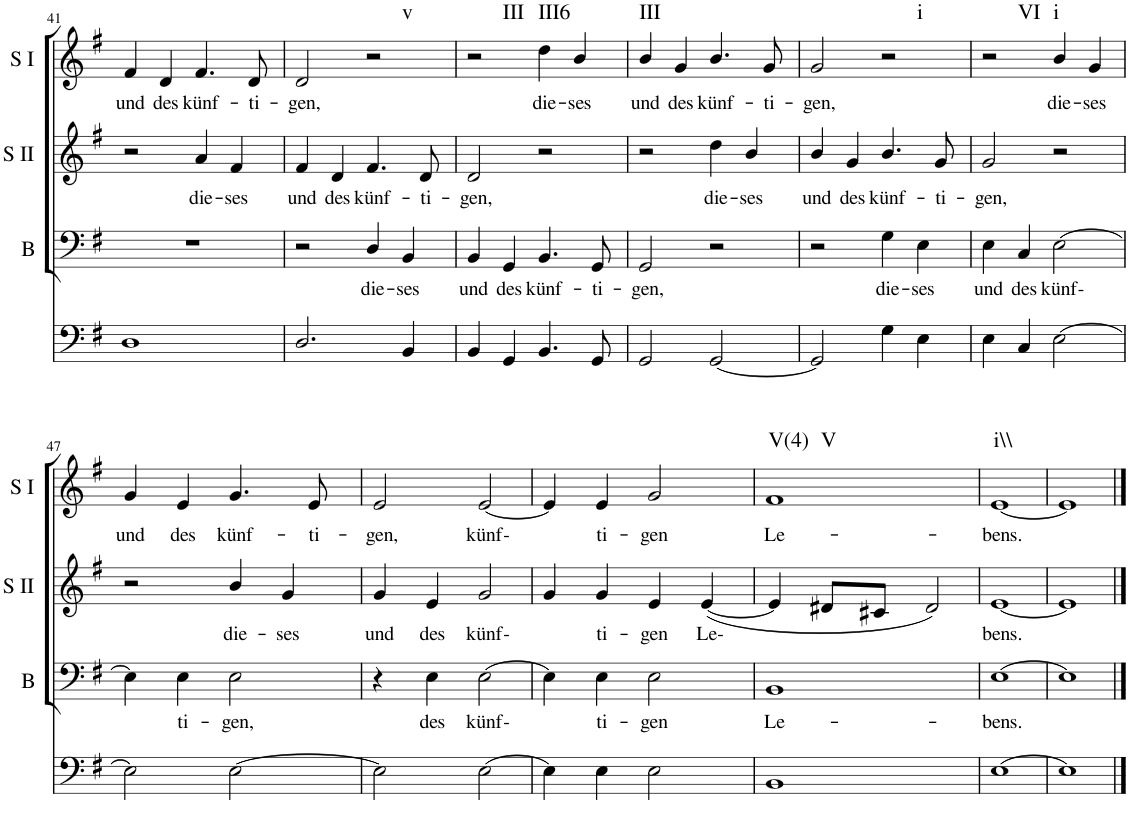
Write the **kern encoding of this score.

**kern	**kern	**text	**kern	**text	**kern	**text	**harte
*part4	*part3	*part3	*part2	*part2	*part1	*part1	*part1
*staff4	*staff3	*staff3	*staff2	*staff2	*staff1	*staff1	*
*I"Continuo	*I"Bass	*	*I"Soprano II	*	*I"Soprano I	*	*
*	*I'B	*	*I'S II	*	*I'S I	*	*
!!LO:PB:g=z
*clefF4	*clefF4	*	*clefG2	*	*clefG2	*	*
*k[f#]	*k[f#]	*	*k[f#]	*	*k[f#]	*	*
*M4/4	*M4/4	*	*M4/4	*	*M4/4	*	*
=41	=41	=41	=41	=41	=41	=41	=41
!	!	!	!	!	!	!LO:LY:b	!
1D	1r	.	2r	.	4f#/	und	.
!	!	!	!	!	!	!LO:LY:b	!
.	.	.	.	.	4d/	des	.
!	!	!	!	!LO:LY:b	!	!LO:LY:b	!
.	.	.	4a/	die-	4.f#/	künf-	.
!	!	!	!	!LO:LY:b	!	!	!
.	.	.	4f#/	ses	.	.	.
!	!	!	!	!	!	!LO:LY:b	!
.	.	.	.	.	8d/	ti-	.
=42	=42	=42	=42	=42	=42	=42	=42
!	!	!	!	!LO:LY:b	!	!LO:LY:b	!
2.D/	2r	.	4f#/	und	2d/	gen,	.
!	!	!	!	!LO:LY:b	!	!	!
.	.	.	4d/	des	.	.	.
!	!	!LO:LY:b	!	!LO:LY:b	!	!	!LO:H:kt=v
.	4D/	die-	4.f#/	künf-	2r	.	N
!	!	!LO:LY:b	!	!	!	!	!
4BB/	4BB/	ses	.	.	.	.	.
!	!	!	!	!LO:LY:b	!	!	!
.	.	.	8d/	ti-	.	.	.
=43	=43	=43	=43	=43	=43	=43	=43
!	!	!LO:LY:b	!	!LO:LY:b	!	!	!LO:H:kt=III
4BB/	4BB/	und	2d/	gen,	2r	.	N
!	!	!LO:LY:b	!	!	!	!	!
4GG/	4GG/	des	.	.	.	.	.
!	!	!LO:LY:b	!	!	!	!LO:LY:b	!LO:H:kt=III6
4.BB/	4.BB/	künf-	2r	.	4dd\	die-	N
!	!	!	!	!	!	!LO:LY:b	!
.	.	.	.	.	4b/	ses	.
!	!	!LO:LY:b	!	!	!	!	!
8GG/	8GG/	ti-	.	.	.	.	.
=44	=44	=44	=44	=44	=44	=44	=44
!	!	!LO:LY:b	!	!	!	!LO:LY:b	!LO:H:kt=III
2GG/	2GG/	gen,	2r	.	4b/	und	N
!	!	!	!	!	!	!LO:LY:b	!
.	.	.	.	.	4g/	des	.
!	!	!	!	!LO:LY:b	!	!LO:LY:b	!
[2GG/	2r	.	4dd\	die-	4.b/	künf-	.
!	!	!	!	!LO:LY:b	!	!	!
.	.	.	4b/	ses	.	.	.
!	!	!	!	!	!	!LO:LY:b	!
.	.	.	.	.	8g/	ti-	.
=45	=45	=45	=45	=45	=45	=45	=45
!	!	!	!	!LO:LY:b	!	!LO:LY:b	!
2GG/]	2r	.	4b/	und	2g/	gen,	.
!	!	!	!	!LO:LY:b	!	!	!
.	.	.	4g/	des	.	.	.
!	!	!LO:LY:b	!	!LO:LY:b	!	!	!LO:H:kt=i
4G\	4G\	die-	4.b/	künf-	2r	.	N
!	!	!LO:LY:b	!	!	!	!	!
4E\	4E\	ses	.	.	.	.	.
!	!	!	!	!LO:LY:b	!	!	!
.	.	.	8g/	ti-	.	.	.
=46	=46	=46	=46	=46	=46	=46	=46
!	!	!LO:LY:b	!	!LO:LY:b	!	!	!LO:H:kt=VI
4E\	4E\	und	2g/	gen,	2r	.	N
!	!	!LO:LY:b	!	!	!	!	!
4C/	4C/	des	.	.	.	.	.
!	!	!LO:LY:b	!	!	!	!LO:LY:b	!LO:H:kt=i
[2E\	[2E\	künf-	2r	.	4b/	die-	N
!	!	!	!	!	!	!LO:LY:b	!
.	.	.	.	.	4g/	ses	.
!!LO:LB:g=z
=47	=47	=47	=47	=47	=47	=47	=47
!	!	!	!	!	!	!LO:LY:b	!
2E\]	4E\]	.	2r	.	4g/	und	.
!	!	!LO:LY:b	!	!	!	!LO:LY:b	!
.	4E\	ti-	.	.	4e/	des	.
!	!	!LO:LY:b	!	!LO:LY:b	!	!LO:LY:b	!
[2E\	2E\	gen,	4b/	die-	4.g/	künf-	.
!	!	!	!	!LO:LY:b	!	!	!
.	.	.	4g/	ses	.	.	.
!	!	!	!	!	!	!LO:LY:b	!
.	.	.	.	.	8e/	ti-	.
=48	=48	=48	=48	=48	=48	=48	=48
!	!	!	!	!LO:LY:b	!	!LO:LY:b	!
2E\]	4r	.	4g/	und	2e/	gen,	.
!	!	!LO:LY:b	!	!LO:LY:b	!	!	!
.	4E\	des	4e/	des	.	.	.
!	!	!LO:LY:b	!	!LO:LY:b	!	!LO:LY:b	!
[2E\	[2E\	künf-	2g/	künf-	[2e/	künf-	.
=49	=49	=49	=49	=49	=49	=49	=49
4E\]	4E\]	.	4g/	.	4e/]	.	.
!	!	!LO:LY:b	!	!LO:LY:b	!	!LO:LY:b	!
4E\	4E\	ti-	4g/	ti-	4e/	ti-	.
!	!	!LO:LY:b	!	!LO:LY:b	!	!LO:LY:b	!
2E\	2E\	gen	4e/	gen	2g/	gen	.
!	!	!	!	!LO:LY:b	!	!	!
.	.	.	([4e/	Le-	.	.	.
=50	=50	=50	=50	=50	=50	=50	=50
!	!	!LO:LY:b	!	!	!	!LO:LY:b	!LO:H:n=1:kt=V(4)
!	!	!	!	!	!	!	!LO:H:n=2:kt=V
1BB	1BB	Le-	4e/]	.	1f#	Le-	N N
.	.	.	8d#X/L	.	.	.	.
.	.	.	8c#X/J	.	.	.	.
.	.	.	2d#/)	.	.	.	.
=51	=51	=51	=51	=51	=51	=51	=51
!	!	!LO:LY:b	!	!LO:LY:b	!	!LO:LY:b	!LO:H:kt=i\\
[1E	[1E	bens.	[1e	bens.	[1e	bens.	N
=52	=52	=52	=52	=52	=52	=52	=52
1E]	1E]	.	1e]	.	1e]	.	.
==	==	==	==	==	==	==	==
*-	*-	*-	*-	*-	*-	*-	*-
